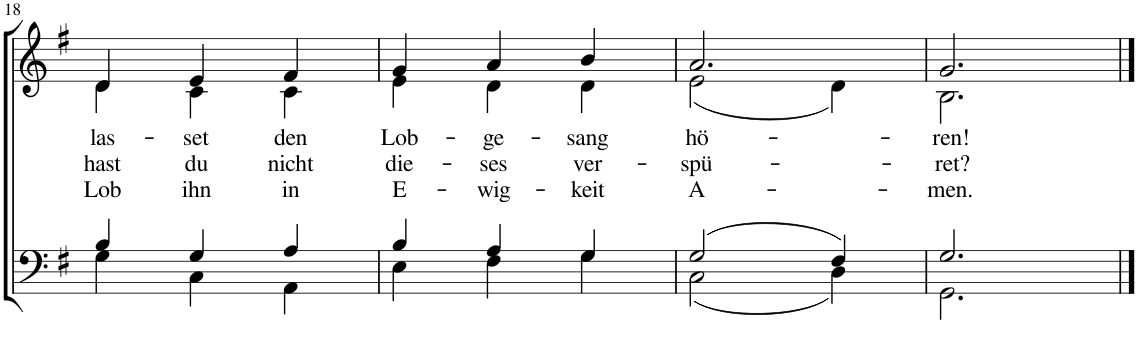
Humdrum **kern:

**kern	**kern	**text	**text	**text
*part1	*part1	*part1	*part1	*part1
*staff2	*staff1	*staff1	*staff1	*staff1
*I"Piano	*	*	*	*
*I'Pno	*	*	*	*
!!LO:PB:g=z
*clefF4	*clefG2	*	*	*
*k[f#]	*k[f#]	*	*	*
*M3/4	*M3/4	*	*	*
=18	=18	=18	=18	=18
*^	*^	*	*	*
!	!	!	!	!LO:LY:b	!LO:LY:b	!LO:LY:b
4B/	4G\	4d/	4d\	las-	hast	Lob
!	!	!	!	!LO:LY:b	!LO:LY:b	!LO:LY:b
4G/	4C\	4e/	4c\	set	du	ihn
!	!	!	!	!LO:LY:b	!LO:LY:b	!LO:LY:b
4A/	4AA\	4f#/	4c\	den	nicht	in
=19	=19	=19	=19	=19	=19	=19
!	!	!	!	!LO:LY:b	!LO:LY:b	!LO:LY:b
4B/	4E\	4g/	4e\	Lob-	die-	E-
!	!	!	!	!LO:LY:b	!LO:LY:b	!LO:LY:b
4A/	4F#\	4a/	4d\	ge-	ses	wig-
!	!	!	!	!LO:LY:b	!LO:LY:b	!LO:LY:b
4G/	4G\	4b/	4d\	sang	ver-	keit
=20	=20	=20	=20	=20	=20	=20
!	!	!	!	!LO:LY:b	!LO:LY:b	!LO:LY:b
2G/	2C\	2.a/	(2e\	hö-	spü-	A-
4F#/	4D\	.	4d\)	.	.	.
=21	=21	=21	=21	=21	=21	=21
!	!	!	!	!LO:LY:b	!LO:LY:b	!LO:LY:b
2.G/	2.GG\	2.g/	2.B\	ren!	ret?	men.
*v	*v	*	*	*	*	*
*	*v	*v	*	*	*
==	==	==	==	==
*-	*-	*-	*-	*-
